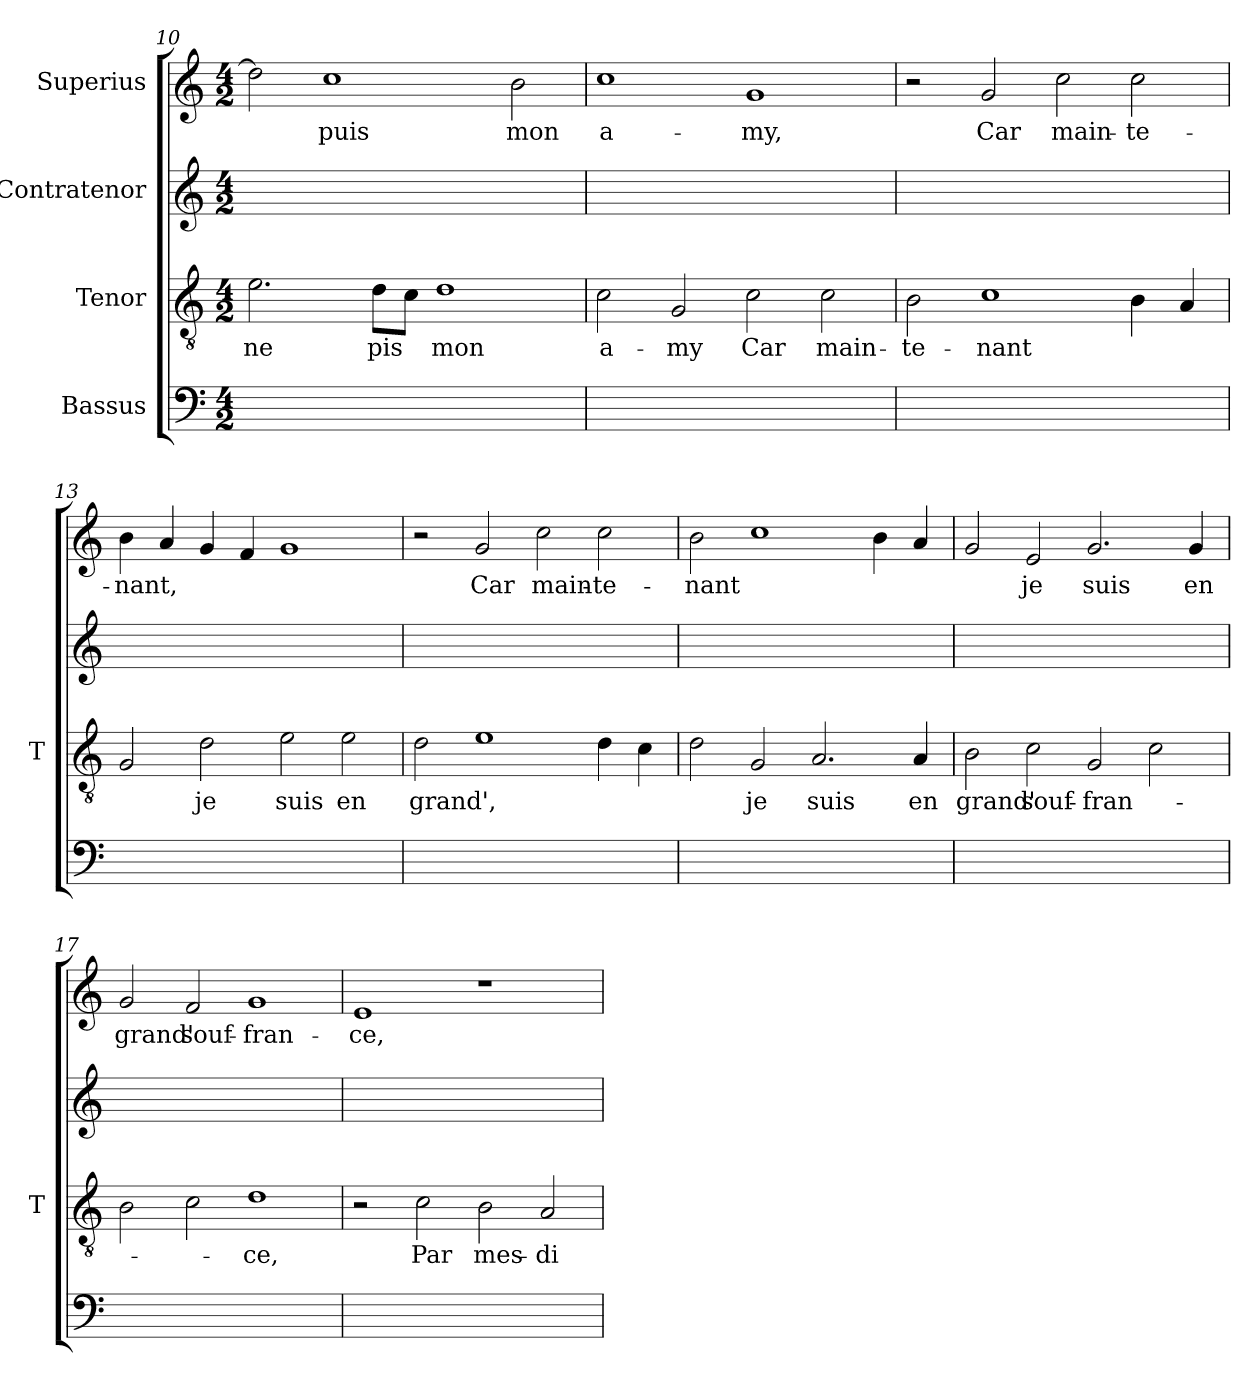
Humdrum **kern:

**kern	**kern	**text	**kern	**kern	**text
*part4	*part3	*part3	*part2	*part1	*part1
*staff4	*staff3	*staff3	*staff2	*staff1	*staff1
*I"Bassus	*I"Tenor	*	*I"Contratenor	*I"Superius	*
*	*I'T	*	*	*	*
*clefF4	*clefGv2	*	*clefG2	*clefG2	*
*k[]	*k[]	*	*k[]	*k[]	*
*M4/2	*M4/2	*	*M4/2	*M4/2	*
=10	=10	=10	=10	=10	=10
0ryy	2.e	-ne	0ryy	2dd]	.
.	.	.	.	1cc	-puis
.	8dL	-pis	.	.	.
.	8cJ	.	.	.	.
.	1d	-mon	.	.	.
.	.	.	.	2b	-mon
=11	=11	=11	=11	=11	=11
0ryy	2c	a-	0ryy	1cc	a-
.	2G	-my	.	.	.
.	2c	-Car	.	1g	-my,
.	2c	main-	.	.	.
=12	=12	=12	=12	=12	=12
0ryy	2B	te-	0ryy	2r	.
.	1c	-nant	.	2g	-Car
.	.	.	.	2cc	main-
.	4B	.	.	2cc	te-
.	4A	.	.	.	.
=13	=13	=13	=13	=13	=13
0ryy	2G	.	0ryy	4b	-nant,
.	.	.	.	4a	.
.	2d	-je	.	4g	.
.	.	.	.	4f	.
.	2e	-suis	.	1g	.
.	2e	-en	.	.	.
=14	=14	=14	=14	=14	=14
0ryy	2d	-grand',	0ryy	2r	.
.	1e	.	.	2g	-Car
.	.	.	.	2cc	main-
.	4d	.	.	2cc	te-
.	4c	.	.	.	.
=15	=15	=15	=15	=15	=15
0ryy	2d	.	0ryy	2b	-nant
.	2G	-je	.	1cc	.
.	2.A	-suis	.	.	.
.	.	.	.	4b	.
.	4A	-en	.	4a	.
=16	=16	=16	=16	=16	=16
0ryy	2B	-grand'	0ryy	2g	.
.	2c	souf-	.	2e	-je
.	2G	fran-	.	2.g	-suis
.	2c	.	.	.	.
.	.	.	.	4g	-en
=17	=17	=17	=17	=17	=17
0ryy	2B	.	0ryy	2g	-grand'
.	2c	.	.	2f	souf-
.	1d	-ce,	.	1g	fran-
=18	=18	=18	=18	=18	=18
0ryy	2r	.	0ryy	1e	-ce,
.	2c	-Par	.	.	.
.	2B	mes-	.	1r	.
.	2A	di-	.	.	.
=	=	=	=	=	=
*-	*-	*-	*-	*-	*-
